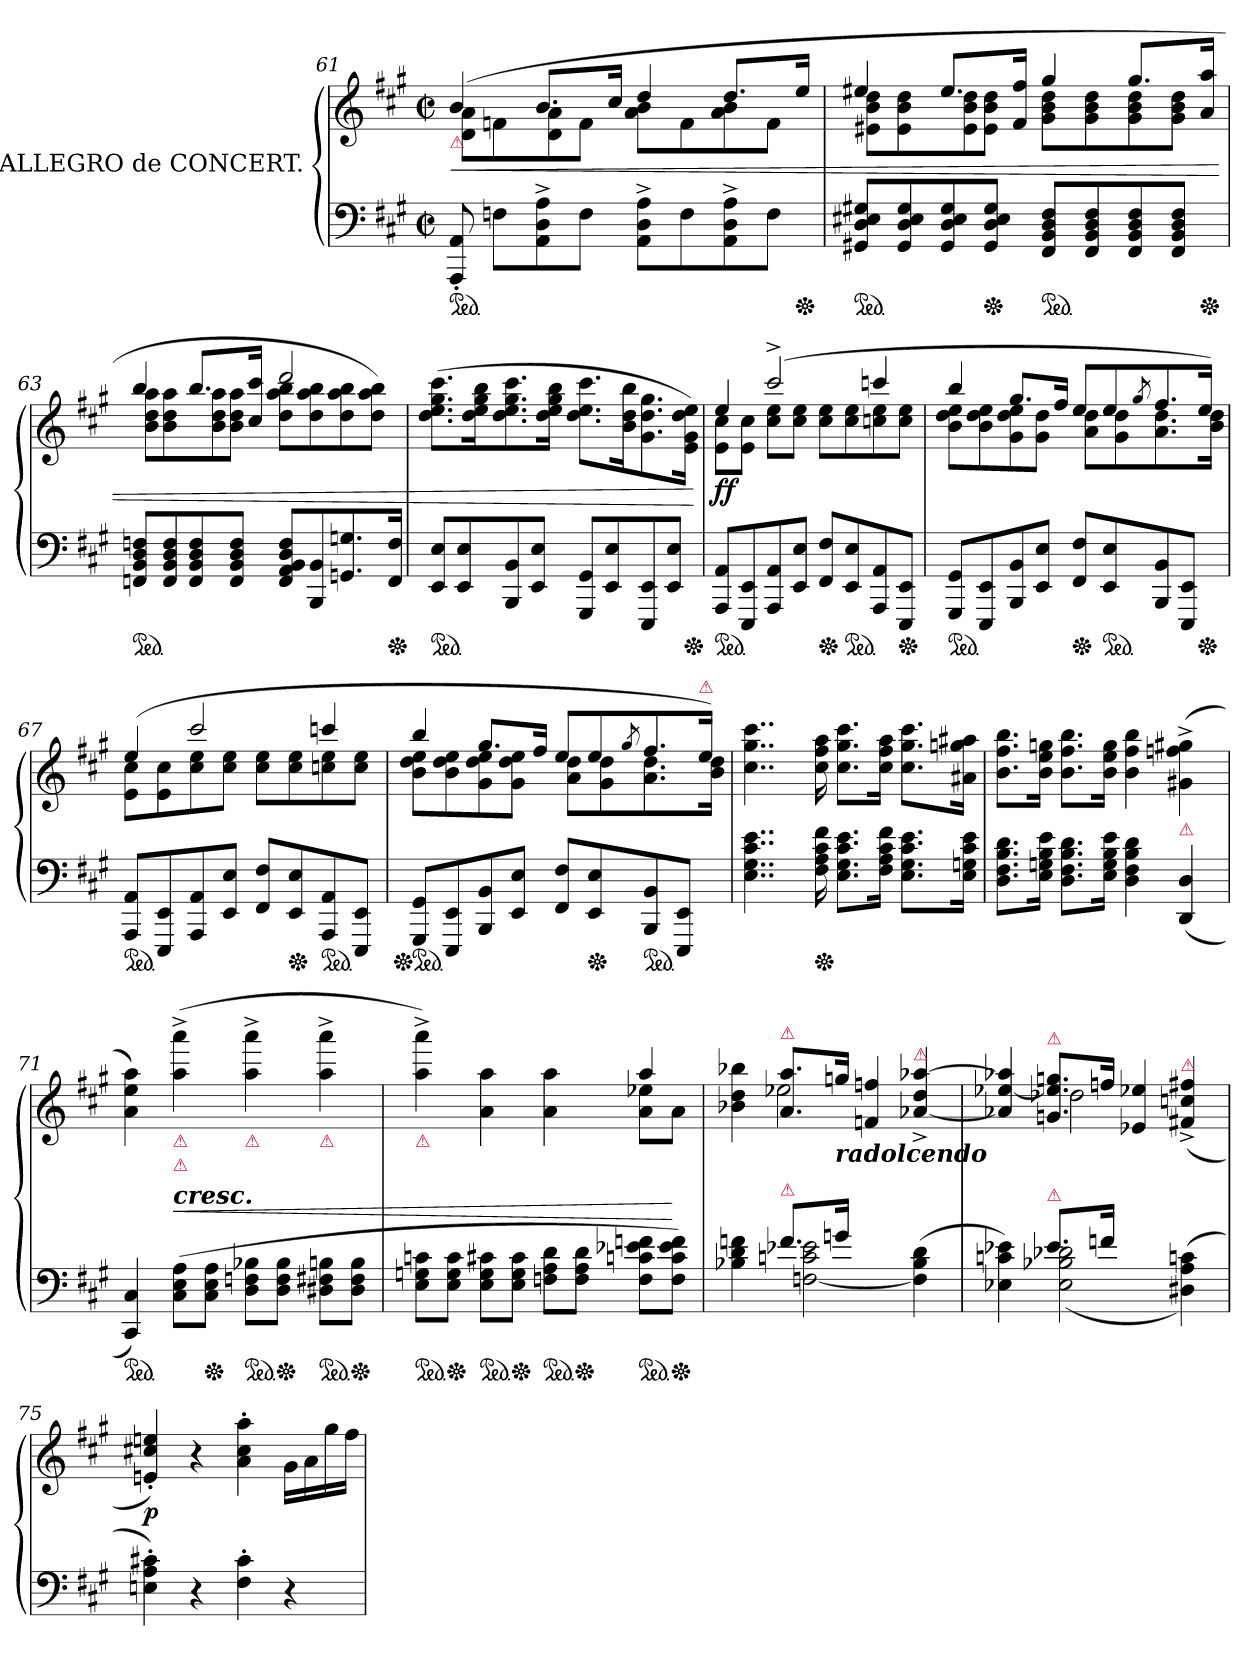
**kern	**kern	**dynam
*part1	*part1	*part1
*staff2	*staff1	*staff1/2
*I"ALLEGRO de CONCERT.	*	*
*clefF4	*clefG2	*
*k[f#c#g#]	*k[f#c#g#]	*
*M2/2	*M2/2	*
*met(c|)	*met(c|)	*
=61	=61	=61
*	*^	*
!	!LO:TX:b:Bi:color=crimson:t=⚠	!	!
!LO:TX:b:color=crimson:t=⚠	!	!	!
!	!	!	!LO:HP:b
*ped	*	*	*
8AAA' 8AA'	(>4b	8d 8aL	<
8FnL	.	8fn	.
8AA^< 8D^< 8A^<	8.bL	8d 8a	.
8FJ	.	8fJ	.
.	16cc#Jk	.	.
8AA^< 8D^< 8A^<L	4dd	8a 8bL	.
8F	.	8f	.
8AA^< 8D^< 8A^<	8.ddL	8a 8b	.
8FJ	.	8fJ	.
*Xped	*	*	*
.	16eeJk	.	.
=62	=62	=62	=62
*ped	*	*	*
8GG#X 8D 8E#X 8G#XL	4ee#X	8e#X 8b 8ddL	.
8GG# 8D 8E# 8G#	.	8e# 8b 8dd	.
8GG# 8D 8E# 8G#	8.ee#L	8e# 8b 8dd	.
*Xped	*	*	*
8GG# 8D 8E# 8G#J	.	8e# 8b 8ddJ	.
.	16f# 16ff#Jk	.	.
*ped	*	*	*
8FF# 8BB 8D 8F#L	4gg#	8g# 8b 8ddL	.
8FF# 8BB 8D 8F#	.	8g# 8b 8dd	.
8FF# 8BB 8D 8F#	8.gg#L	8g# 8b 8dd	.
8FF# 8BB 8D 8F#J	.	8g# 8b 8ddJ	.
*Xped	*	*	*
.	16a 16aaJk	.	.
=63	=63	=63	=63
*ped	*	*	*
8FFn 8BB 8D 8FnL	4bb	8b 8dd 8aaL	.
8FF 8BB 8D 8F	.	8b 8dd 8aa	.
8FF 8BB 8D 8F	8.bbL	8b 8dd 8aa	.
8FF 8BB 8D 8FJ	.	8b 8dd 8aaJ	.
.	16cc# 16ccc#Jk	.	.
8FF 8AA 8BB 8D 8FL	2ddd	8dd 8aa 8bbL	.
8BBB 8BB	.	8dd 8aa 8bb	.
8.GGn 8.Gn	.	8dd 8aa 8bb	.
.	.	8dd 8aa 8bbJ)	.
*Xped	*	*	*
16FF 16FJk	.	.	.
*	*v	*v	*
=64	=64	=64
*ped	*	*
8EE 8EL	(>8.dd 8.ee 8.gg# 8.ccc#L	.
8EE 8E	.	.
.	16dd 16ee 16gg# 16bbK	.
8BBB 8BB	8.dd 8.ee 8.gg# 8.ccc#	.
8EE 8EJ	.	.
.	16dd 16ee 16gg# 16bbJk	.
8GGG# 8GG#L	8.dd 8.ee 8.ccc#L	.
8EE 8E	.	.
.	16b 16dd 16bbK	.
8EEE 8EE	8.g# 8.dd 8.gg#	.
8EE 8EJ	.	.
*Xped	*	*
.	16e 16g# 16dd 16eeJk)	.
.	.	[
=65	=65	=65
*	*^	*
*ped	*	*	*
8AAA 8AAL	4ee	8e 8cc#L	ff
8EEE 8EE	.	8e 8cc#J	.
8AAA 8AA	(>2ccc#^>	8cc# 8eeL	.
8EE 8EJ	.	8cc# 8eeJ	.
*Xped	*	*	*
8FF# 8F#L	.	8cc# 8eeL	.
*ped	*	*	*
8EE 8E	.	8cc# 8ee	.
8AAA 8AA	4cccn	8ccn 8ee	.
*Xped	*	*	*
8EEE 8EEJ	.	8cc 8eeJ	.
=66	=66	=66	=66
!LO:TX:b:color=crimson:t=⚠	!	!	!
*ped	*	*	*
8GGG# 8GG#L	4bb	8b 8dd 8eeL	.
8EEE 8EE	.	8b 8dd 8ee	.
8BBB 8BB	8.gg#L	8g# 8dd 8ee	.
8EE 8EJ	.	8g# 8ddJ	.
.	16ff#Jk	.	.
*Xped	*	*	*
8FF# 8F#L	8eeL	8a 8ddL	.
*ped	*	*	*
8EE 8E	8ee	8g# 8dd	.
.	8qgg#/	.	.
8BBB 8BB	8.ff#	8.a 8.dd	.
8EEE 8EEJ	.	.	.
*Xped	*	*	*
.	16eeJk)	16b 16ddJk	.
=67	=67	=67	=67
*ped	*	*	*
8AAA 8AAL	(>4ee	8e 8cc#L	.
8EEE 8EE	.	8e 8cc#	.
8AAA 8AA	2ccc#	8cc# 8ee	.
8EE 8EJ	.	8cc# 8eeJ	.
8FF# 8F#L	.	8cc# 8eeL	.
*Xped	*	*	*
8EE 8E	.	8cc# 8ee	.
*ped	*	*	*
8AAA 8AA	4cccn	8ccn 8ee	.
8EEE 8EEJ	.	8cc 8eeJ	.
=68	=68	=68	=68
*Xped	*	*	*
*ped	*	*	*
8GGG# 8GG#L	4bb	8b 8dd 8eeL	.
8EEE 8EE	.	8b 8dd 8ee	.
8BBB 8BB	8.gg#L	8g# 8dd 8ee	.
8EE 8EJ	.	8g# 8dd 8eeJ	.
.	16ff#Jk	.	.
8FF# 8F#L	8eeL	8a 8ddL	.
*Xped	*	*	*
8EE 8E	8ee	8g# 8dd	.
.	8qgg#/	.	.
*ped	*	*	*
8BBB 8BB	8.ff#	8.a 8.dd	.
8EEE 8EEJ	.	.	.
!	!LO:TX:a:color=crimson:t=⚠	!	!
.	16eeJk)	16b 16ddJk	.
*	*v	*v	*
=69	=69	=69
4..E 4..G# 4..c# 4..e	4..cc# 4..gg# 4..ccc#	.
*Xped	*	*
16F# 16A 16c# 16f#	16cc# 16ff# 16aa	.
8.E 8.G# 8.c# 8.eL	8.cc# 8.gg# 8.ccc#L	.
16F# 16A 16c# 16f#Jk	16cc# 16ff# 16aaJk	.
8.E 8.G# 8.c# 8.eL	8.cc# 8.gg# 8.ccc#L	.
16E 16Gn 16c# 16eJk	16a#X 16ggn 16aa#XJk	.
=70	=70	=70
8.D 8.F# 8.B 8.dL	8.b 8.ff# 8.bbL	.
16E 16Gn 16B 16eJk	16b 16ee 16ggnJk	.
8.D 8.F# 8.B 8.dL	8.b 8.ff# 8.bbL	.
16E 16G 16B 16eJk	16b 16ee 16ggJk	.
4D 4F# 4B 4d	4b 4ff# 4bb	.
!	!LO:TX:b:color=crimson:t=⚠	!
(<4DD 4D	(>4g#X^< 4ffn^< 4gg#X^<	.
=71	=71	=71
*ped	*	*
4CC# 4C#)	4a 4ee 4aa)	.
!	!LO:TX:c:Bi:t=cresc.	!
!	!LO:TX:b:color=crimson:t=⚠	!
!	!LO:TX:b:color=crimson:t=⚠	!
(>8C# 8E 8AL	(>4aa^< 4aaa^<	<
*Xped	*	*
8C# 8E 8AJ	.	.
!	!LO:TX:b:color=crimson:t=⚠	!
!LO:TX:b:color=crimson:t=⚠	!	!
*ped	*	*
8D 8Fn 8B-XL	4aa^< 4aaa^<	.
*Xped	*	*
8D 8F 8B-J	.	.
!	!LO:TX:b:color=crimson:t=⚠	!
!LO:TX:b:color=crimson:t=⚠	!	!
*ped	*	*
8D#X 8F#X 8BnL	4aa^< 4aaa^<	.
*Xped	*	*
8D# 8F# 8BJ	.	.
=72	=72	=72
*	*^	*
!	!LO:TX:b:color=crimson:t=⚠	!	!
!LO:TX:b:color=crimson:t=⚠	!	!	!
*ped	*	*	*
8E 8Gn 8cnL	4aa^< 4aaa^<)	2.ryy	.
*Xped	*	*	*
8E 8G 8cJ	.	.	.
*ped	*	*	*
8E 8G 8c#XL	4a 4aa	.	.
*Xped	*	*	*
8E 8G 8c#J	.	.	.
*ped	*	*	*
8Fn 8A 8dL	4a 4aa	.	.
*Xped	*	*	*
8F 8A 8dJ	.	.	.
!LO:TX:b:color=crimson:t=⚠	!	!	!
*ped	*	*	*
8F 8cn 8e-X 8fnL	4aa	8a 8ee-XL	.
!LO:TX:a:color=crimson:t=⚠	!	!	!
*Xped	*	*	*
8F 8c 8e- 8fJ)	.	8aJ	[
=73	=73	=73	=73
*^	*	*	*
4B-X 4d 4fn	4ryy	4b-X 4dd 4bb-X	4ryy	.
!	!	!LO:TX:a:color=crimson:t=⚠	!	!
!LO:TX:a:color=crimson:t=⚠	!	!	!	!
8.f/L	[>2Fn 2cn 2e-X	8.a 8.aaL	2ee-X	.
!	!	!LO:TX:b:Bi:t=radolcendo	!	!
16gn\Jk	.	16ggnJk	.	.
4ryy	.	4fn 4ffn	.	.
!	!	!LO:TX:a:color=crimson:t=⚠	!	!
(>4F]\ 4B-\ 4d\	4ryy	[4a-X^</ 4dd^</ [4aa-X^</	4ryy	.
=74	=74	=74	=74	=74
4E-X 4cn 4e-X)	4ryy	4a-X]/ [4ee-X/ 4aa-X]/	4ryy	.
!	!	!LO:TX:a:color=crimson:t=⚠	!	!
!LO:TX:a:color=crimson:t=⚠	!	!	!	!
8.e-/L	(<2E- 2B-X 2d-X	8.gn 8.ee-] 8.ggnL	2dd-X	.
16fn\Jk	.	16ffnJk	.	.
4ryy	.	4e-X 4ee-X	.	.
!	!	!LO:TX:a:color=crimson:t=⚠	!	!
(>4D#X\ 4A\ 4cn\)	4ryy	(>4f#X^</ 4ccn^</ 4ff#X^</	4ryy	.
*v	*v	*	*	*
*	*v	*v	*
=75	=75	=75
4En' 4A' 4c#X')	4en'> 4cc#X'> 4een'>)	p
4r	4r	.
4F#' 4c#'	4a' 4cc#' 4aa'	.
4r	16g#LL	.
.	16a	.
.	16gg#	.
.	16ff#JJ	.
=	=	=
*-	*-	*-
